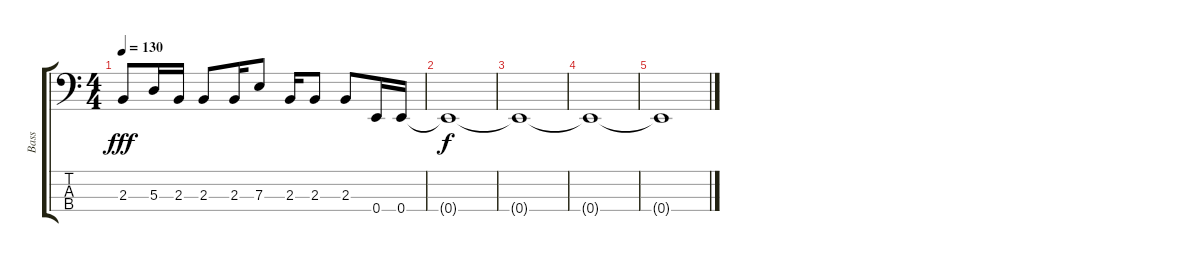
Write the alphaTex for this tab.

\track ("Bass" "Bass") {instrument electricbasspick}
\staff {score tabs}
\tuning (G2 D2 A1 E1) {hide}
\ts (4 4)
\tempo 130
\clef f4
\ks c
2.3.8{dy fff} 5.3.16 2.3.16 2.3.8 2.3.16 7.3.8 2.3.16 2.3.8 2.3.8 0.4.16 0.4.16 |
0.4{t}.1{dy f} |
0.4{t}.1 |
0.4{t}.1 |
0.4{t}.1
